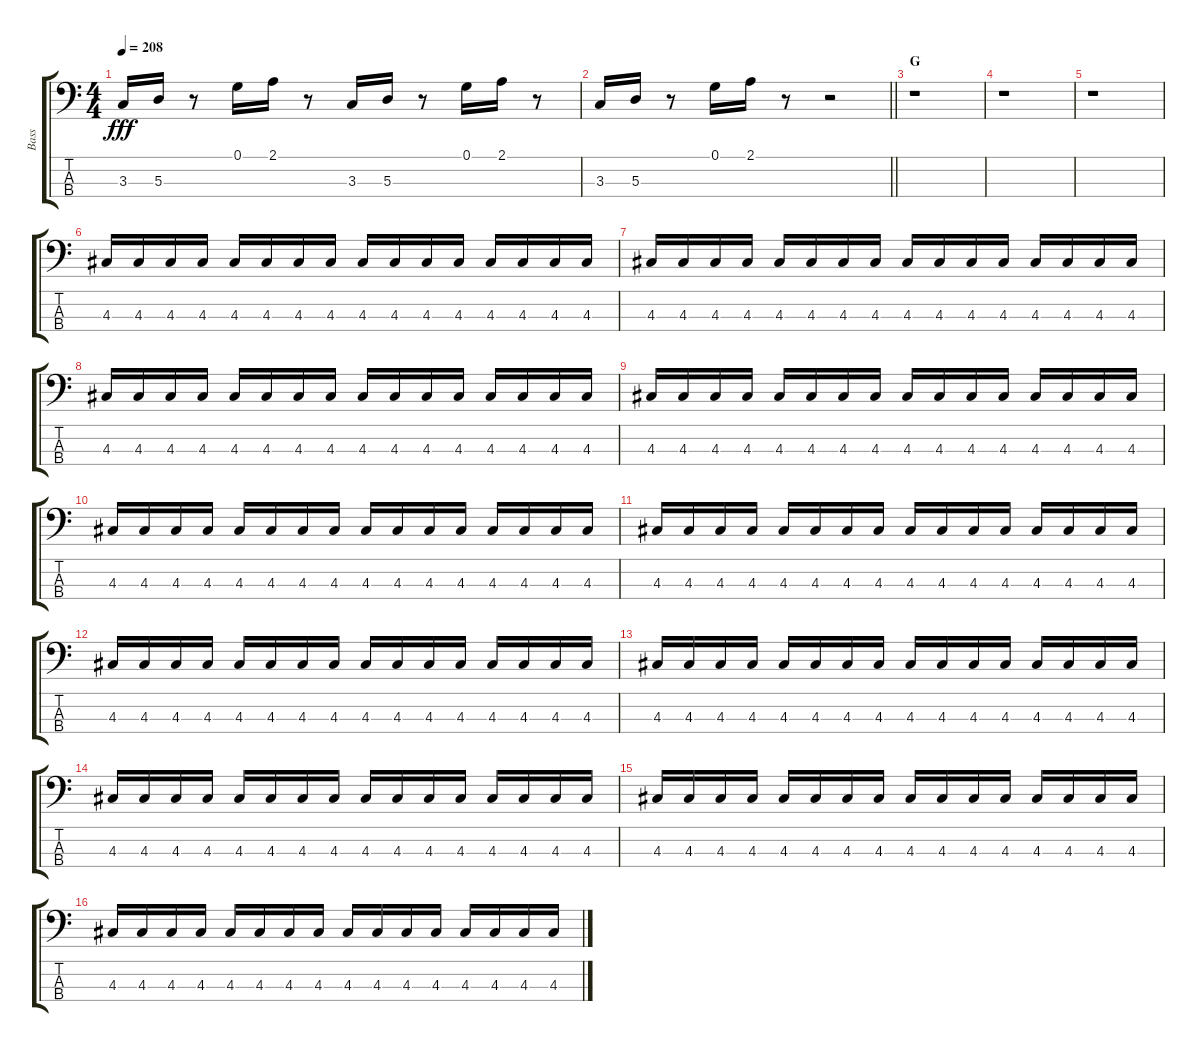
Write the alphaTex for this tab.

\track ("Bass" "Bass") {instrument electricbassfinger}
\staff {score tabs}
\tuning (G2 D2 A1 E1) {hide}
\ts (4 4)
\tempo 208
\clef f4
\ks c
3.3.16{dy fff} 5.3.16 r.8 0.1.16 2.1.16 r.8 3.3.16 5.3.16 r.8 0.1.16 2.1.16 r.8 |
\barLineRight lightlight
3.3.16 5.3.16 r.8 0.1.16 2.1.16 r.8 r.2 |
\section ("" "G")
r.1 |
r.1 |
r.1 |
4.3.16 4.3.16 4.3.16 4.3.16 4.3.16 4.3.16 4.3.16 4.3.16 4.3.16 4.3.16 4.3.16 4.3.16 4.3.16 4.3.16 4.3.16 4.3.16 |
4.3.16 4.3.16 4.3.16 4.3.16 4.3.16 4.3.16 4.3.16 4.3.16 4.3.16 4.3.16 4.3.16 4.3.16 4.3.16 4.3.16 4.3.16 4.3.16 |
4.3.16 4.3.16 4.3.16 4.3.16 4.3.16 4.3.16 4.3.16 4.3.16 4.3.16 4.3.16 4.3.16 4.3.16 4.3.16 4.3.16 4.3.16 4.3.16 |
4.3.16 4.3.16 4.3.16 4.3.16 4.3.16 4.3.16 4.3.16 4.3.16 4.3.16 4.3.16 4.3.16 4.3.16 4.3.16 4.3.16 4.3.16 4.3.16 |
4.3.16 4.3.16 4.3.16 4.3.16 4.3.16 4.3.16 4.3.16 4.3.16 4.3.16 4.3.16 4.3.16 4.3.16 4.3.16 4.3.16 4.3.16 4.3.16 |
4.3.16 4.3.16 4.3.16 4.3.16 4.3.16 4.3.16 4.3.16 4.3.16 4.3.16 4.3.16 4.3.16 4.3.16 4.3.16 4.3.16 4.3.16 4.3.16 |
4.3.16 4.3.16 4.3.16 4.3.16 4.3.16 4.3.16 4.3.16 4.3.16 4.3.16 4.3.16 4.3.16 4.3.16 4.3.16 4.3.16 4.3.16 4.3.16 |
4.3.16 4.3.16 4.3.16 4.3.16 4.3.16 4.3.16 4.3.16 4.3.16 4.3.16 4.3.16 4.3.16 4.3.16 4.3.16 4.3.16 4.3.16 4.3.16 |
4.3.16 4.3.16 4.3.16 4.3.16 4.3.16 4.3.16 4.3.16 4.3.16 4.3.16 4.3.16 4.3.16 4.3.16 4.3.16 4.3.16 4.3.16 4.3.16 |
4.3.16 4.3.16 4.3.16 4.3.16 4.3.16 4.3.16 4.3.16 4.3.16 4.3.16 4.3.16 4.3.16 4.3.16 4.3.16 4.3.16 4.3.16 4.3.16 |
4.3.16 4.3.16 4.3.16 4.3.16 4.3.16 4.3.16 4.3.16 4.3.16 4.3.16 4.3.16 4.3.16 4.3.16 4.3.16 4.3.16 4.3.16 4.3.16
